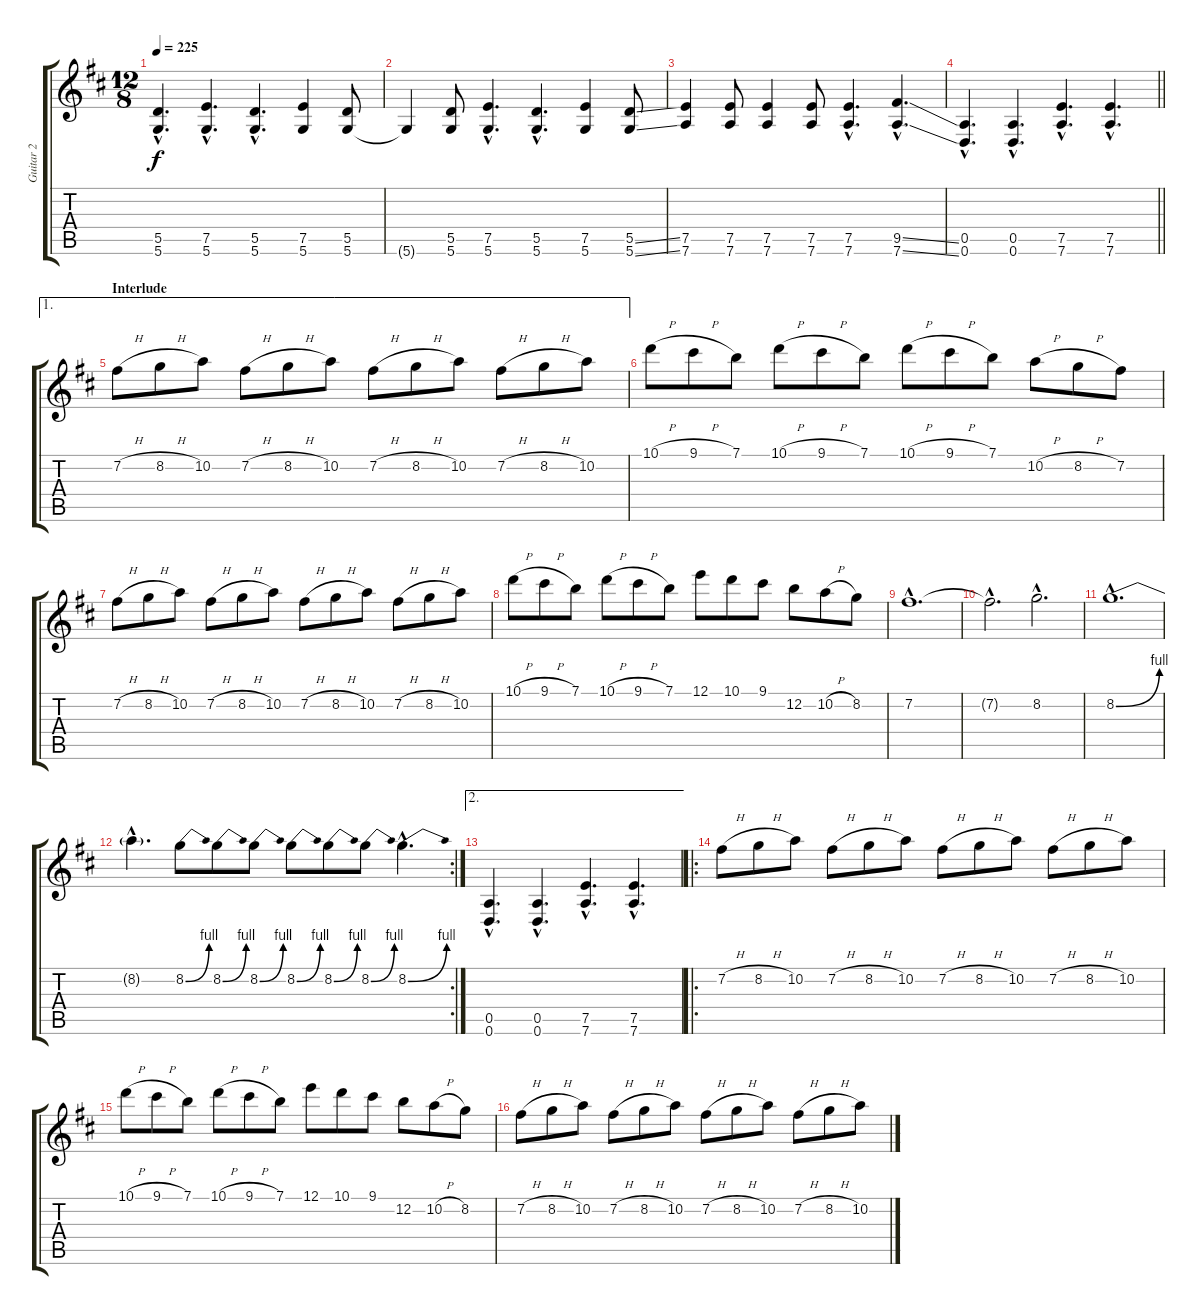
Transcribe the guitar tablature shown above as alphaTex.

\track ("Guitar 2" "Guitar 2") {instrument overdrivenguitar}
\staff {score tabs}
\tuning (E4 B3 G3 D3 A2 D2) {hide}
\ts (12 8)
\tempo 225
\clef g2
\ks d
(5.5{hac} 5.6{hac}).4{d dy f} (7.5{hac} 5.6{hac}).4{d} (5.5{hac} 5.6{hac}).4{d} (7.5 5.6).4 (5.5 5.6).8 |
5.6{t}.4 (5.5 5.6).8 (7.5{hac} 5.6{hac}).4{d} (5.5{hac} 5.6{hac}).4{d} (7.5 5.6).4 (5.5{ss} 5.6{ss}).8 |
(7.5 7.6).4 (7.5 7.6).8 (7.5 7.6).4 (7.5 7.6).8 (7.5{hac} 7.6{hac}).4{d} (9.5{ss hac} 7.6{ss hac}).4{d} |
\barLineRight lightlight
(0.5{hac} 0.6{hac}).4{d} (0.5{hac} 0.6{hac}).4{d} (7.5{hac} 7.6{hac}).4{d} (7.5{hac} 7.6{hac}).4{d} |
\ae 1
\section ("" "Interlude")
7.2{h}.8 8.2{h}.8 10.2.8 7.2{h}.8 8.2{h}.8 10.2.8 7.2{h}.8 8.2{h}.8 10.2.8 7.2{h}.8 8.2{h}.8 10.2.8 |
10.1{h}.8 9.1{h}.8 7.1.8 10.1{h}.8 9.1{h}.8 7.1.8 10.1{h}.8 9.1{h}.8 7.1.8 10.2{h}.8 8.2{h}.8 7.2.8 |
7.2{h}.8 8.2{h}.8 10.2.8 7.2{h}.8 8.2{h}.8 10.2.8 7.2{h}.8 8.2{h}.8 10.2.8 7.2{h}.8 8.2{h}.8 10.2.8 |
10.1{h}.8 9.1{h}.8 7.1.8 10.1{h}.8 9.1{h}.8 7.1.8 12.1.8 10.1.8 9.1.8 12.2.8 10.2{h}.8 8.2.8 |
7.2{hac}.1{d} |
7.2{hac t}.2{d} 8.2{hac}.2{d} |
8.2{be (bend 0 0 60 4) hac}.1{d} |
\rc 2
8.2{hac t}.4{d} 8.2{be (bend 0 0 60 4)}.8 8.2{be (bend 0 0 60 4)}.8 8.2{be (bend 0 0 60 4)}.8 8.2{be (bend 0 0 60 4)}.8 8.2{be (bend 0 0 60 4)}.8 8.2{be (bend 0 0 60 4)}.8 8.2{be (bend 0 0 60 4) hac}.4{d} |
\ae 2
(0.5{hac} 0.6{hac}).4{d} (0.5{hac} 0.6{hac}).4{d} (7.5{hac} 7.6{hac}).4{d} (7.5{hac} 7.6{hac}).4{d} |
\ro
7.2{h}.8 8.2{h}.8 10.2.8 7.2{h}.8 8.2{h}.8 10.2.8 7.2{h}.8 8.2{h}.8 10.2.8 7.2{h}.8 8.2{h}.8 10.2.8 |
10.1{h}.8 9.1{h}.8 7.1.8 10.1{h}.8 9.1{h}.8 7.1.8 12.1.8 10.1.8 9.1.8 12.2.8 10.2{h}.8 8.2.8 |
7.2{h}.8 8.2{h}.8 10.2.8 7.2{h}.8 8.2{h}.8 10.2.8 7.2{h}.8 8.2{h}.8 10.2.8 7.2{h}.8 8.2{h}.8 10.2.8
